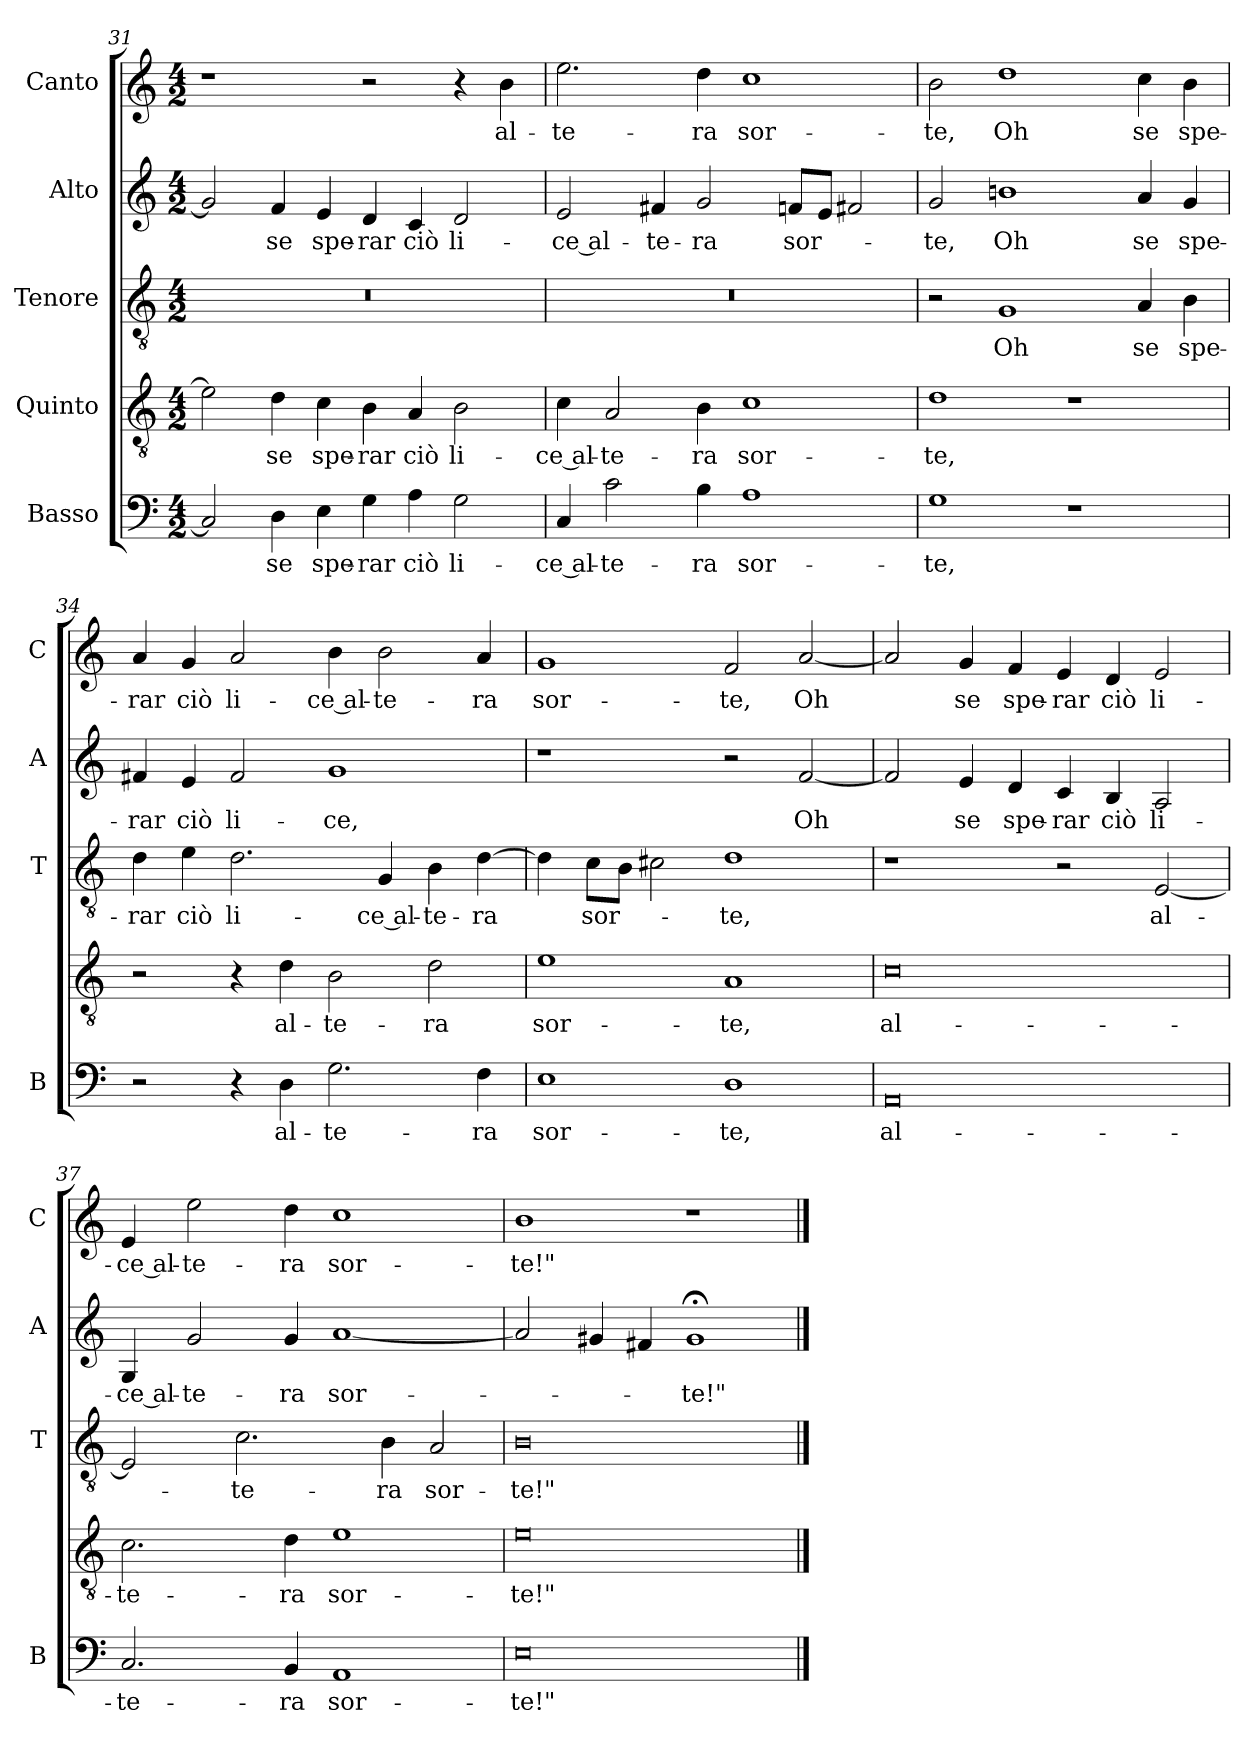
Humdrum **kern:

**kern	**text	**kern	**text	**kern	**text	**kern	**text	**kern	**text
*part5	*part5	*part4	*part4	*part3	*part3	*part2	*part2	*part1	*part1
*staff5	*staff5	*staff4	*staff4	*staff3	*staff3	*staff2	*staff2	*staff1	*staff1
*I"Basso	*	*I"Quinto	*	*I"Tenore	*	*I"Alto	*	*I"Canto	*
*I'B	*	*	*	*I'T	*	*I'A	*	*I'C	*
*clefF4	*	*clefGv2	*	*clefGv2	*	*clefG2	*	*clefG2	*
*k[]	*	*k[]	*	*k[]	*	*k[]	*	*k[]	*
*C:	*	*C:	*	*C:	*	*C:	*	*C:	*
*M4/2	*	*M4/2	*	*M4/2	*	*M4/2	*	*M4/2	*
=31	=31	=31	=31	=31	=31	=31	=31	=31	=31
2C/]	.	2e\]	.	0r	.	2g/]	.	1r	.
!	!LO:LY:b	!	!LO:LY:b	!	!	!	!LO:LY:b	!	!
4D\	se	4d\	se	.	.	4f/	se	.	.
!	!LO:LY:b	!	!LO:LY:b	!	!	!	!LO:LY:b	!	!
4E\	spe-	4c\	spe-	.	.	4e/	spe-	.	.
!	!LO:LY:b	!	!LO:LY:b	!	!	!	!LO:LY:b	!	!
4G\	-rar	4B\	-rar	.	.	4d/	-rar	2r	.
!	!LO:LY:b	!	!LO:LY:b	!	!	!	!LO:LY:b	!	!
4A\	ciò	4A/	ciò	.	.	4c/	ciò	.	.
!	!LO:LY:b	!	!LO:LY:b	!	!	!	!LO:LY:b	!	!
2G\	li-	2B\	li-	.	.	2d/	li-	4r	.
!	!	!	!	!	!	!	!	!	!LO:LY:b
.	.	.	.	.	.	.	.	4b\	al-
=32	=32	=32	=32	=32	=32	=32	=32	=32	=32
!	!LO:LY:b	!	!LO:LY:b	!	!	!	!LO:LY:b	!	!LO:LY:b
4C/	-ce al-	4c\	-ce al-	0r	.	2e/	-ce al-	2.ee\	-te-
!	!LO:LY:b	!	!LO:LY:b	!	!	!	!	!	!
2c\	-te-	2A/	-te-	.	.	.	.	.	.
!	!	!	!	!	!	!	!LO:LY:b	!	!
.	.	.	.	.	.	4f#X/	-te-	.	.
!	!LO:LY:b	!	!LO:LY:b	!	!	!	!LO:LY:b	!	!LO:LY:b
4B\	-ra	4B\	-ra	.	.	2g/	-ra	4dd\	-ra
!	!LO:LY:b	!	!LO:LY:b	!	!	!	!	!	!LO:LY:b
1A	sor-	1c	sor-	.	.	.	.	1cc	sor-
!	!	!	!	!	!	!	!LO:LY:b	!	!
.	.	.	.	.	.	8fn/L	sor-	.	.
.	.	.	.	.	.	8e/J	.	.	.
.	.	.	.	.	.	2f#X/	.	.	.
!!LO:LB:g=z
=33	=33	=33	=33	=33	=33	=33	=33	=33	=33
!	!LO:LY:b	!	!LO:LY:b	!	!	!	!LO:LY:b	!	!LO:LY:b
1G	-te,	1d	-te,	2r	.	2g/	-te,	2b\	-te,
!	!	!	!	!	!LO:LY:b	!	!LO:LY:b	!	!LO:LY:b
.	.	.	.	1G	Oh	1bni	Oh	1dd	Oh
1r	.	1r	.	.	.	.	.	.	.
!	!	!	!	!	!LO:LY:b	!	!LO:LY:b	!	!LO:LY:b
.	.	.	.	4A/	se	4a/	se	4cc\	se
!	!	!	!	!	!LO:LY:b	!	!LO:LY:b	!	!LO:LY:b
.	.	.	.	4B\	spe-	4g/	spe-	4b\	spe-
=34	=34	=34	=34	=34	=34	=34	=34	=34	=34
!	!	!	!	!	!LO:LY:b	!	!LO:LY:b	!	!LO:LY:b
2r	.	2r	.	4d\	-rar	4f#X/	-rar	4a/	-rar
!	!	!	!	!	!LO:LY:b	!	!LO:LY:b	!	!LO:LY:b
.	.	.	.	4e\	ciò	4e/	ciò	4g/	ciò
!	!	!	!	!	!LO:LY:b	!	!LO:LY:b	!	!LO:LY:b
4r	.	4r	.	2.d\	li-	2f#/	li-	2a/	li-
!	!LO:LY:b	!	!LO:LY:b	!	!	!	!	!	!
4D\	al-	4d\	al-	.	.	.	.	.	.
!	!LO:LY:b	!	!LO:LY:b	!	!	!	!LO:LY:b	!	!LO:LY:b
2.G\	-te-	2B\	-te-	.	.	1g	-ce,	4b\	-ce al-
!	!	!	!	!	!LO:LY:b	!	!	!	!LO:LY:b
.	.	.	.	4G/	-ce al-	.	.	2b\	-te-
!	!	!	!LO:LY:b	!	!LO:LY:b	!	!	!	!
.	.	2d\	-ra	4B\	-te-	.	.	.	.
!	!LO:LY:b	!	!	!	!LO:LY:b	!	!	!	!LO:LY:b
4F\	-ra	.	.	[4d\	-ra	.	.	4a/	-ra
=35	=35	=35	=35	=35	=35	=35	=35	=35	=35
!	!LO:LY:b	!	!LO:LY:b	!	!	!	!	!	!LO:LY:b
1E	sor-	1e	sor-	4d\]	.	1r	.	1g	sor-
!	!	!	!	!	!LO:LY:b	!	!	!	!
.	.	.	.	8c\L	sor-	.	.	.	.
.	.	.	.	8B\J	.	.	.	.	.
.	.	.	.	2c#X\	.	.	.	.	.
!	!LO:LY:b	!	!LO:LY:b	!	!LO:LY:b	!	!	!	!LO:LY:b
1D	-te,	1A	-te,	1d	-te,	2r	.	2f/	-te,
!	!	!	!	!	!	!	!LO:LY:b	!	!LO:LY:b
.	.	.	.	.	.	[2f/	Oh	[2a/	Oh
=36	=36	=36	=36	=36	=36	=36	=36	=36	=36
!	!LO:LY:b	!	!LO:LY:b	!	!	!	!	!	!
0AA	al-	0c	al-	1r	.	2f/]	.	2a/]	.
!	!	!	!	!	!	!	!LO:LY:b	!	!LO:LY:b
.	.	.	.	.	.	4e/	se	4g/	se
!	!	!	!	!	!	!	!LO:LY:b	!	!LO:LY:b
.	.	.	.	.	.	4d/	spe-	4f/	spe-
!	!	!	!	!	!	!	!LO:LY:b	!	!LO:LY:b
.	.	.	.	2r	.	4c/	-rar	4e/	-rar
!	!	!	!	!	!	!	!LO:LY:b	!	!LO:LY:b
.	.	.	.	.	.	4B/	ciò	4d/	ciò
!	!	!	!	!	!LO:LY:b	!	!LO:LY:b	!	!LO:LY:b
.	.	.	.	[2E/	al-	2A/	li-	2e/	li-
=37	=37	=37	=37	=37	=37	=37	=37	=37	=37
!	!LO:LY:b	!	!LO:LY:b	!	!	!	!LO:LY:b	!	!LO:LY:b
2.C/	-te-	2.c\	-te-	2E/]	.	4G/	-ce al-	4e/	-ce al-
!	!	!	!	!	!	!	!LO:LY:b	!	!LO:LY:b
.	.	.	.	.	.	2g/	-te-	2ee\	-te-
!	!	!	!	!	!LO:LY:b	!	!	!	!
.	.	.	.	2.c\	-te-	.	.	.	.
!	!LO:LY:b	!	!LO:LY:b	!	!	!	!LO:LY:b	!	!LO:LY:b
4BB/	-ra	4d\	-ra	.	.	4g/	-ra	4dd\	-ra
!	!LO:LY:b	!	!LO:LY:b	!	!	!	!LO:LY:b	!	!LO:LY:b
1AA	sor-	1e	sor-	.	.	[1a	sor-	1cc	sor-
!	!	!	!	!	!LO:LY:b	!	!	!	!
.	.	.	.	4B\	-ra	.	.	.	.
!	!	!	!	!	!LO:LY:b	!	!	!	!
.	.	.	.	2A/	sor-	.	.	.	.
=38	=38	=38	=38	=38	=38	=38	=38	=38	=38
!	!LO:LY:b	!	!LO:LY:b	!	!LO:LY:b	!	!	!	!LO:LY:b
0E	-te!"	0e	-te!"	0B	-te!"	2a/]	.	1b	-te!"
.	.	.	.	.	.	4g#X/	.	.	.
.	.	.	.	.	.	4f#X/	.	.	.
!	!	!	!	!	!	!	!LO:LY:b	!	!
.	.	.	.	.	.	1g#;<	-te!"	1r	.
==	==	==	==	==	==	==	==	==	==
*-	*-	*-	*-	*-	*-	*-	*-	*-	*-
